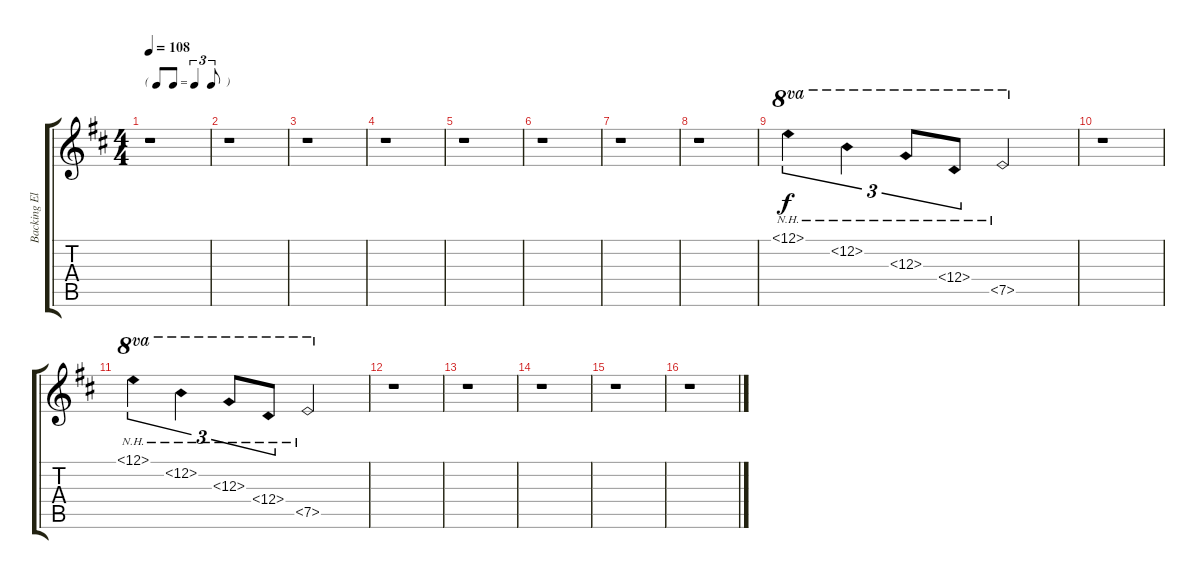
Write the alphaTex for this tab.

\track ("Backing Electric" "Backing El") {instrument acousticguitarnylon}
\staff {score tabs}
\tuning (E4 B3 G3 D3 A2 E2) {hide}
\ts (4 4)
\tf triplet8th
\tempo 108
\clef g2
\ks d
r.1{dy f} |
r.1 |
r.1 |
r.1 |
r.1 |
r.1 |
r.1 |
r.1 |
12.1{nh}.4{tu (3 2) ot 8va} 12.2{nh}.4{tu (3 2) ot 8va} 12.3{nh}.8{tu (3 2) ot 8va} 12.4{nh}.8{tu (3 2) ot 8va} 7.5{nh}.2{ot 8va} |
r.1 |
12.1{nh}.4{tu (3 2) ot 8va} 12.2{nh}.4{tu (3 2) ot 8va} 12.3{nh}.8{tu (3 2) ot 8va} 12.4{nh}.8{tu (3 2) ot 8va} 7.5{nh}.2{ot 8va} |
r.1 |
r.1 |
r.1 |
r.1 |
r.1
